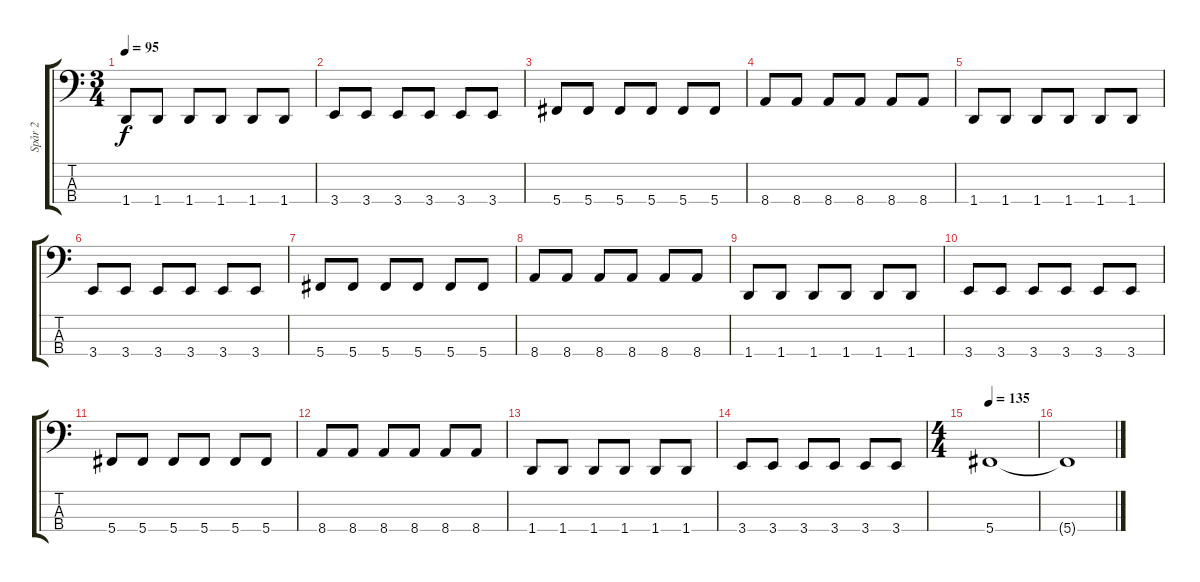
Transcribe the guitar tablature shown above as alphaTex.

\track ("Spår 2" "Spår 2") {instrument electricbasspick}
\staff {score tabs}
\tuning (Gb2 Db2 Ab1 Db1) {hide}
\ts (3 4)
\tempo 95
\clef f4
\ks c
1.4.8{dy f} 1.4.8 1.4.8 1.4.8 1.4.8 1.4.8 |
3.4.8 3.4.8 3.4.8 3.4.8 3.4.8 3.4.8 |
5.4.8 5.4.8 5.4.8 5.4.8 5.4.8 5.4.8 |
8.4.8 8.4.8 8.4.8 8.4.8 8.4.8 8.4.8 |
1.4.8 1.4.8 1.4.8 1.4.8 1.4.8 1.4.8 |
3.4.8 3.4.8 3.4.8 3.4.8 3.4.8 3.4.8 |
5.4.8 5.4.8 5.4.8 5.4.8 5.4.8 5.4.8 |
8.4.8 8.4.8 8.4.8 8.4.8 8.4.8 8.4.8 |
1.4.8 1.4.8 1.4.8 1.4.8 1.4.8 1.4.8 |
3.4.8 3.4.8 3.4.8 3.4.8 3.4.8 3.4.8 |
5.4.8 5.4.8 5.4.8 5.4.8 5.4.8 5.4.8 |
8.4.8 8.4.8 8.4.8 8.4.8 8.4.8 8.4.8 |
1.4.8 1.4.8 1.4.8 1.4.8 1.4.8 1.4.8 |
3.4.8 3.4.8 3.4.8 3.4.8 3.4.8 3.4.8 |
\ts (4 4)
\tempo 135
5.4.1 |
5.4{t}.1
